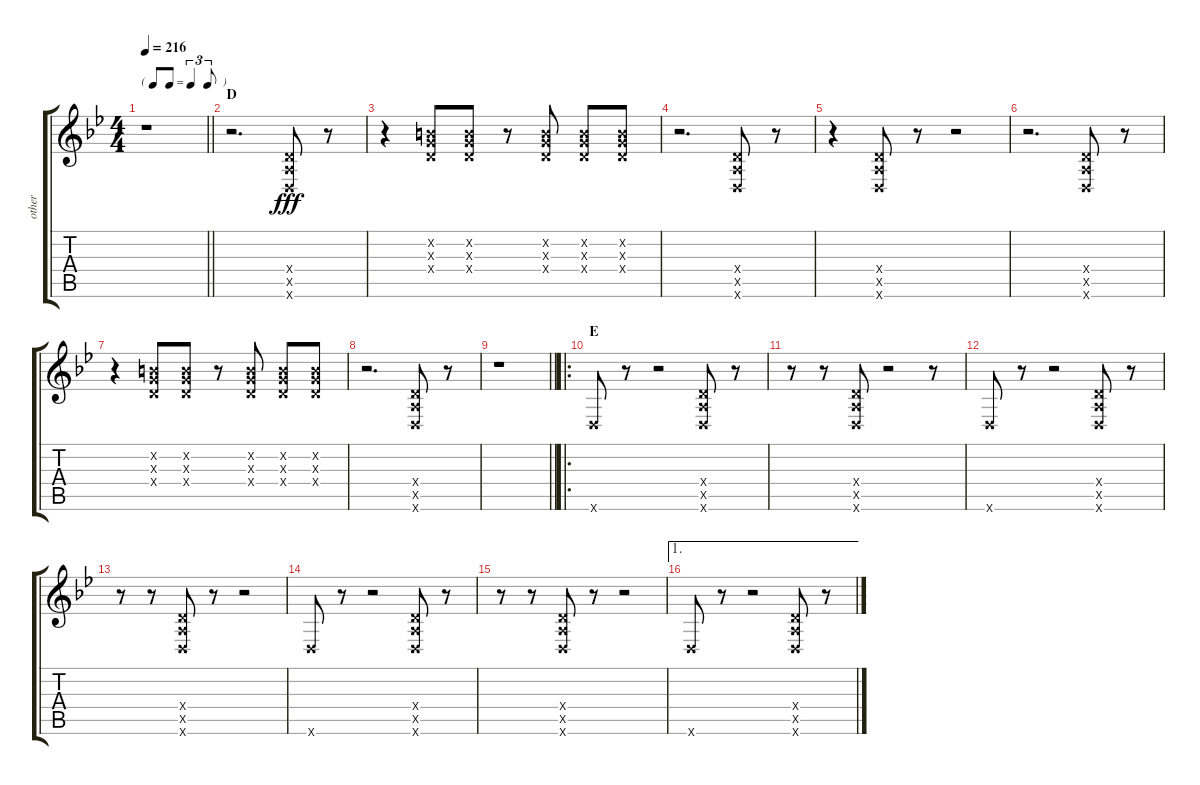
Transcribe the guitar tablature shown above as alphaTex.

\track ("other" "other") {instrument electricguitarmuted}
\staff {score tabs}
\tuning (E4 B3 G3 D3 A2 D2) {hide}
\ts (4 4)
\tf triplet8th
\tempo 216
\clef g2
\barLineRight lightlight
\ks bb
r.1{dy fff} |
\section ("" "D")
r.2{d} (0.4{x} 0.5{x} 0.6{x}).8 r.8 |
r.4 (0.2{x} 0.3{x} 0.4{x}).8 (0.2{x} 0.3{x} 0.4{x}).8 r.8 (0.2{x} 0.3{x} 0.4{x}).8 (0.2{x} 0.3{x} 0.4{x}).8 (0.2{x} 0.3{x} 0.4{x}).8 |
r.2{d} (0.4{x} 0.5{x} 0.6{x}).8 r.8 |
r.4 (0.4{x} 0.5{x} 0.6{x}).8 r.8 r.2 |
r.2{d} (0.4{x} 0.5{x} 0.6{x}).8 r.8 |
r.4 (0.2{x} 0.3{x} 0.4{x}).8 (0.2{x} 0.3{x} 0.4{x}).8 r.8 (0.2{x} 0.3{x} 0.4{x}).8 (0.2{x} 0.3{x} 0.4{x}).8 (0.2{x} 0.3{x} 0.4{x}).8 |
r.2{d} (0.4{x} 0.5{x} 0.6{x}).8 r.8 |
\barLineRight lightlight
r.1 |
\ro
\section ("" "E")
0.6{x}.8 r.8 r.2 (0.4{x} 0.5{x} 0.6{x}).8 r.8 |
r.8 r.8 (0.4{x} 0.5{x} 0.6{x}).8 r.2 r.8 |
0.6{x}.8 r.8 r.2 (0.4{x} 0.5{x} 0.6{x}).8 r.8 |
r.8 r.8 (0.4{x} 0.5{x} 0.6{x}).8 r.8 r.2 |
0.6{x}.8 r.8 r.2 (0.4{x} 0.5{x} 0.6{x}).8 r.8 |
r.8 r.8 (0.4{x} 0.5{x} 0.6{x}).8 r.8 r.2 |
\ae 1
0.6{x}.8 r.8 r.2 (0.4{x} 0.5{x} 0.6{x}).8 r.8
